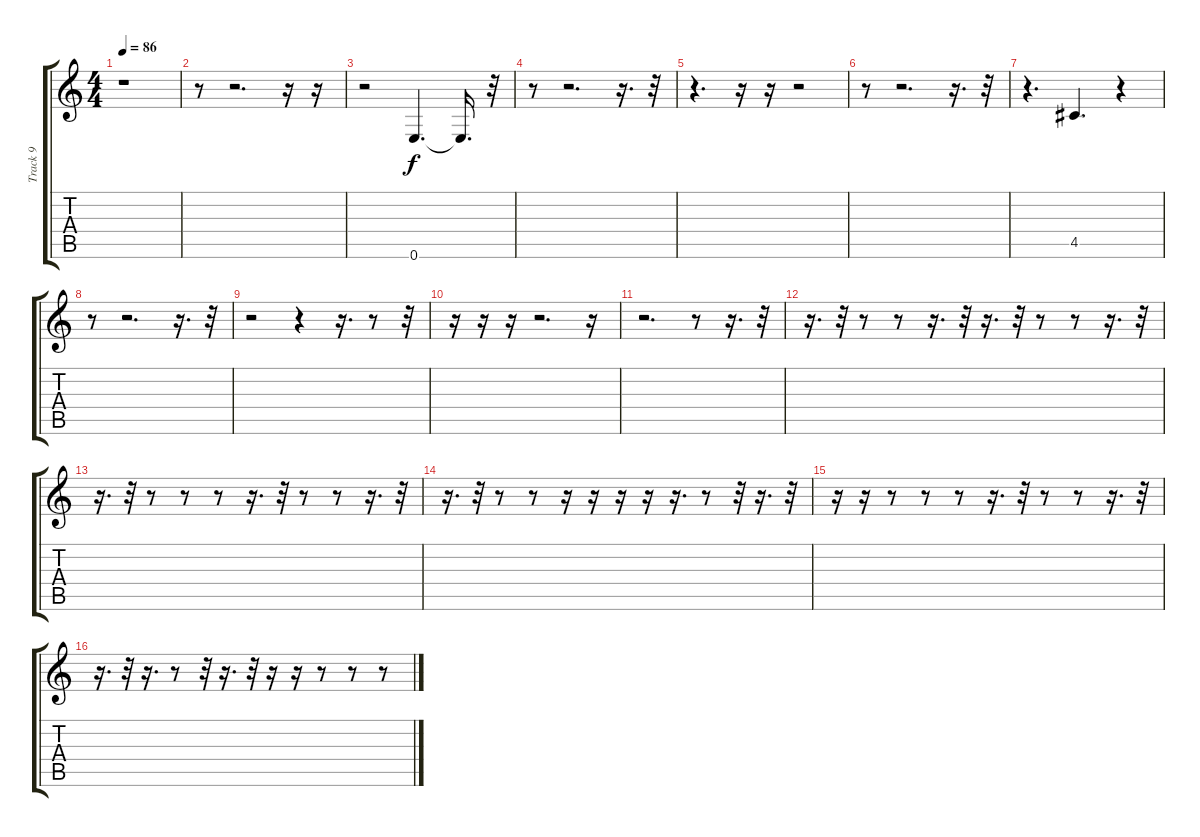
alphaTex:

\track ("Track 9" "Track 9") {instrument electricbassfinger}
\staff {score tabs}
\tuning (E4 B3 G3 D3 A2 E2) {hide}
\ts (4 4)
\tempo 86
\clef g2
\ks c
r.1{dy f} |
r.8 r.2{d} r.16 r.16 |
r.2 0.6.4{d} 0.6{t}.16{d} r.32 |
r.8 r.2{d} r.16{d} r.32 |
r.4{d} r.16 r.16 r.2 |
r.8 r.2{d} r.16{d} r.32 |
r.4{d} 4.5.4{d} r.4 |
r.8 r.2{d} r.16{d} r.32 |
r.2 r.4 r.16{d} r.8 r.32 |
r.16 r.16 r.16 r.2{d} r.16 |
r.2{d} r.8 r.16{d} r.32 |
r.16{d} r.32 r.8 r.8 r.16{d} r.32 r.16{d} r.32 r.8 r.8 r.16{d} r.32 |
r.16{d} r.32 r.8 r.8 r.8 r.16{d} r.32 r.8 r.8 r.16{d} r.32 |
r.16{d} r.32 r.8 r.8 r.16 r.16 r.16 r.16 r.16{d} r.8 r.32 r.16{d} r.32 |
r.16 r.16 r.8 r.8 r.8 r.16{d} r.32 r.8 r.8 r.16{d} r.32 |
r.16{d} r.32 r.16{d} r.8 r.32 r.16{d} r.32 r.16 r.16 r.8 r.8 r.8
